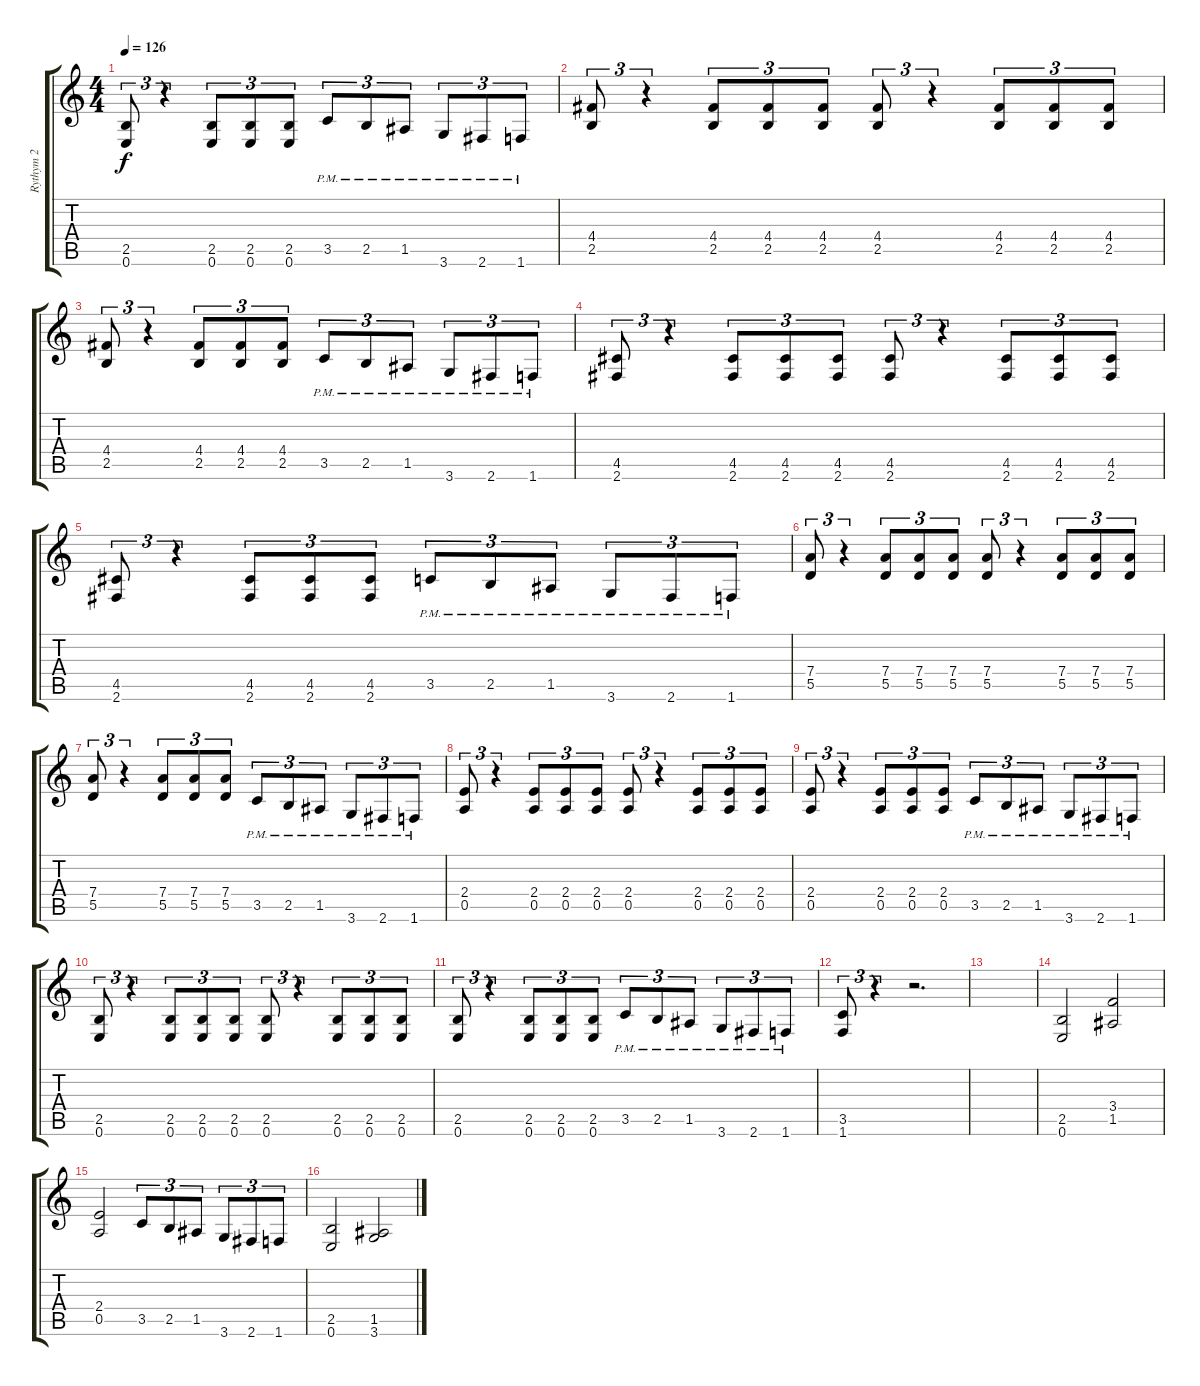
\track ("Rythym 2" "Rythym 2") {instrument electricguitarclean}
\staff {score tabs}
\tuning (E4 B3 G3 D3 A2 E2) {hide}
\ts (4 4)
\tempo 126
\clef g2
\ks c
(2.5 0.6).8{tu (3 2) dy f} r.4{tu (3 2)} (2.5 0.6).8{tu (3 2)} (2.5 0.6).8{tu (3 2)} (2.5 0.6).8{tu (3 2)} 3.5{pm}.8{tu (3 2)} 2.5{pm}.8{tu (3 2)} 1.5{pm}.8{tu (3 2)} 3.6{pm}.8{tu (3 2)} 2.6{pm}.8{tu (3 2)} 1.6{pm}.8{tu (3 2)} |
(4.4 2.5).8{tu (3 2)} r.4{tu (3 2)} (4.4 2.5).8{tu (3 2)} (4.4 2.5).8{tu (3 2)} (4.4 2.5).8{tu (3 2)} (4.4 2.5).8{tu (3 2)} r.4{tu (3 2)} (4.4 2.5).8{tu (3 2)} (4.4 2.5).8{tu (3 2)} (4.4 2.5).8{tu (3 2)} |
(4.4 2.5).8{tu (3 2)} r.4{tu (3 2)} (4.4 2.5).8{tu (3 2)} (4.4 2.5).8{tu (3 2)} (4.4 2.5).8{tu (3 2)} 3.5{pm}.8{tu (3 2)} 2.5{pm}.8{tu (3 2)} 1.5{pm}.8{tu (3 2)} 3.6{pm}.8{tu (3 2)} 2.6{pm}.8{tu (3 2)} 1.6{pm}.8{tu (3 2)} |
(4.5 2.6).8{tu (3 2)} r.4{tu (3 2)} (4.5 2.6).8{tu (3 2)} (4.5 2.6).8{tu (3 2)} (4.5 2.6).8{tu (3 2)} (4.5 2.6).8{tu (3 2)} r.4{tu (3 2)} (4.5 2.6).8{tu (3 2)} (4.5 2.6).8{tu (3 2)} (4.5 2.6).8{tu (3 2)} |
(4.5 2.6).8{tu (3 2)} r.4{tu (3 2)} (4.5 2.6).8{tu (3 2)} (4.5 2.6).8{tu (3 2)} (4.5 2.6).8{tu (3 2)} 3.5{pm}.8{tu (3 2)} 2.5{pm}.8{tu (3 2)} 1.5{pm}.8{tu (3 2)} 3.6{pm}.8{tu (3 2)} 2.6{pm}.8{tu (3 2)} 1.6{pm}.8{tu (3 2)} |
(7.4 5.5).8{tu (3 2)} r.4{tu (3 2)} (7.4 5.5).8{tu (3 2)} (7.4 5.5).8{tu (3 2)} (7.4 5.5).8{tu (3 2)} (7.4 5.5).8{tu (3 2)} r.4{tu (3 2)} (7.4 5.5).8{tu (3 2)} (7.4 5.5).8{tu (3 2)} (7.4 5.5).8{tu (3 2)} |
(7.4 5.5).8{tu (3 2)} r.4{tu (3 2)} (7.4 5.5).8{tu (3 2)} (7.4 5.5).8{tu (3 2)} (7.4 5.5).8{tu (3 2)} 3.5{pm}.8{tu (3 2)} 2.5{pm}.8{tu (3 2)} 1.5{pm}.8{tu (3 2)} 3.6{pm}.8{tu (3 2)} 2.6{pm}.8{tu (3 2)} 1.6{pm}.8{tu (3 2)} |
(2.4 0.5).8{tu (3 2)} r.4{tu (3 2)} (2.4 0.5).8{tu (3 2)} (2.4 0.5).8{tu (3 2)} (2.4 0.5).8{tu (3 2)} (2.4 0.5).8{tu (3 2)} r.4{tu (3 2)} (2.4 0.5).8{tu (3 2)} (2.4 0.5).8{tu (3 2)} (2.4 0.5).8{tu (3 2)} |
(2.4 0.5).8{tu (3 2)} r.4{tu (3 2)} (2.4 0.5).8{tu (3 2)} (2.4 0.5).8{tu (3 2)} (2.4 0.5).8{tu (3 2)} 3.5{pm}.8{tu (3 2)} 2.5{pm}.8{tu (3 2)} 1.5{pm}.8{tu (3 2)} 3.6{pm}.8{tu (3 2)} 2.6{pm}.8{tu (3 2)} 1.6{pm}.8{tu (3 2)} |
(2.5 0.6).8{tu (3 2)} r.4{tu (3 2)} (2.5 0.6).8{tu (3 2)} (2.5 0.6).8{tu (3 2)} (2.5 0.6).8{tu (3 2)} (2.5 0.6).8{tu (3 2)} r.4{tu (3 2)} (2.5 0.6).8{tu (3 2)} (2.5 0.6).8{tu (3 2)} (2.5 0.6).8{tu (3 2)} |
(2.5 0.6).8{tu (3 2)} r.4{tu (3 2)} (2.5 0.6).8{tu (3 2)} (2.5 0.6).8{tu (3 2)} (2.5 0.6).8{tu (3 2)} 3.5{pm}.8{tu (3 2)} 2.5{pm}.8{tu (3 2)} 1.5{pm}.8{tu (3 2)} 3.6{pm}.8{tu (3 2)} 2.6{pm}.8{tu (3 2)} 1.6{pm}.8{tu (3 2)} |
(3.5 1.6).8{tu (3 2)} r.4{tu (3 2)} r.2{d} |
|
(2.5 0.6).2{volume 9} (3.4 1.5).2 |
(2.4 0.5).2 3.5.8{tu (3 2)} 2.5.8{tu (3 2)} 1.5.8{tu (3 2)} 3.6.8{tu (3 2)} 2.6.8{tu (3 2)} 1.6.8{tu (3 2)} |
(2.5 0.6).2 (1.5 3.6).2
